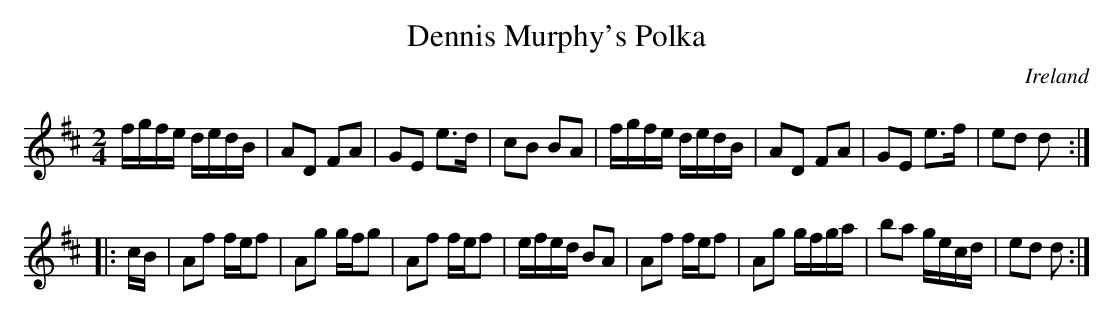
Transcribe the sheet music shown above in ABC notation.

X:1
T:Dennis Murphy's Polka
M:2/4
O:Ireland
K:D major
fgfe dedB|A2D2 F2A2|G2E2 e3d|c2B2 B2A2|\
fgfe dedB|A2D2 F2A2|G2E2 e3f|e2d2 d2::
cB|\
A2f2 fef2|A2g2 gfg2|A2f2 fef2|efed B2A2|\
A2f2 fef2|A2g2 gfga|b2a2 gecd|e2d2 d2:|
